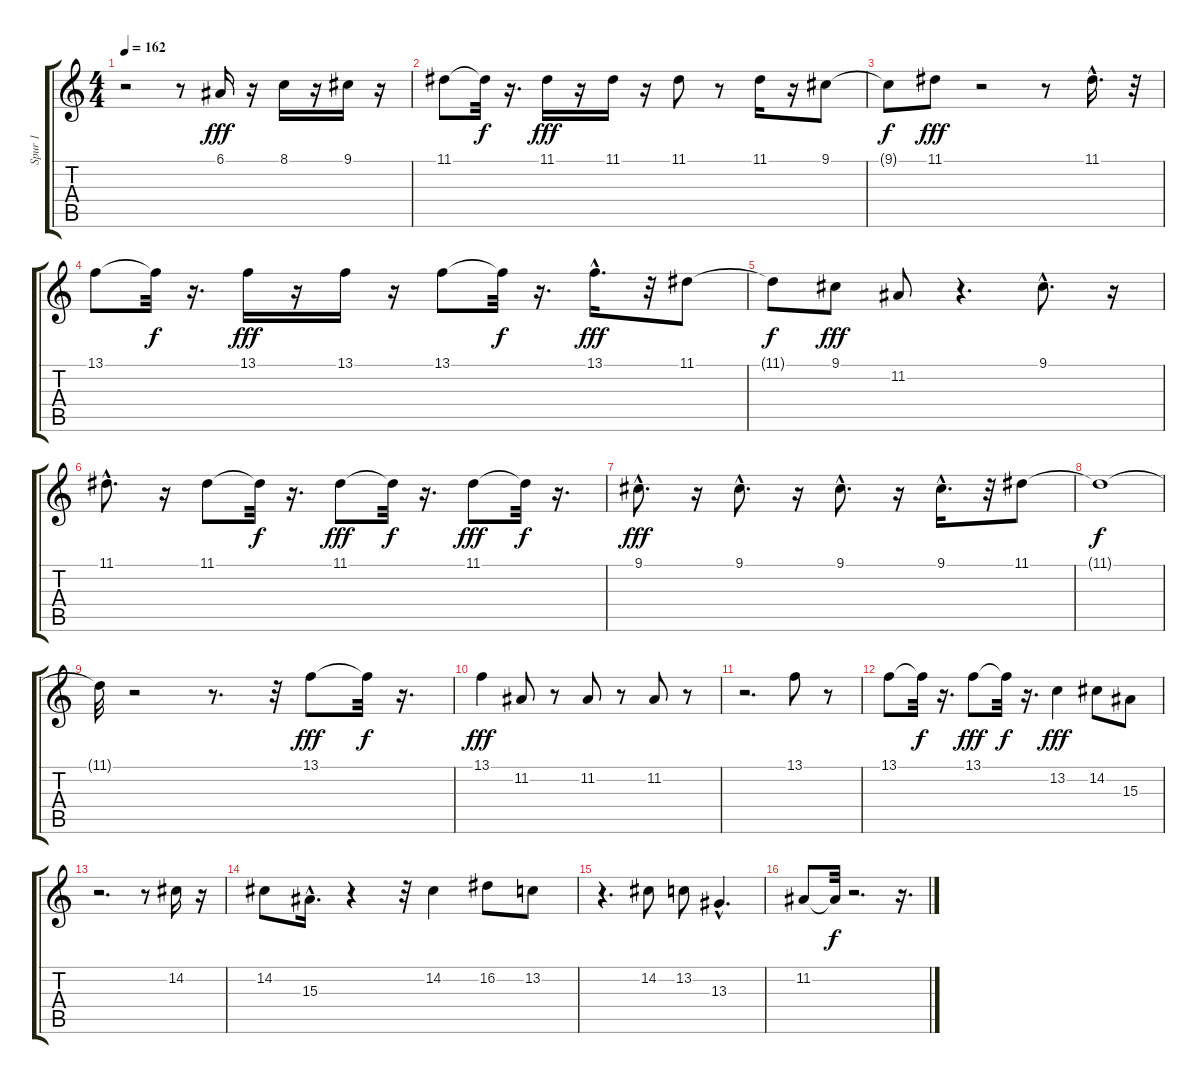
\track ("Spur 1" "Spur 1") {instrument recorder}
\staff {score tabs}
\tuning (E4 B3 G3 D3 A2 E2) {hide}
\ts (4 4)
\tempo 162
\clef g2
\ks c
r.2{dy f} r.8 6.1.16{dy fff} r.16 8.1.16 r.16 9.1.16 r.16 |
11.1.8 11.1{t}.32{dy f} r.16{d} 11.1.16{dy fff} r.16 11.1.16 r.16 11.1.8 r.8 11.1.16 r.16 9.1.8 |
9.1{t}.8{dy f} 11.1.8{dy fff} r.2 r.8 11.1{hac}.16{d} r.32 |
13.1.8 13.1{t}.32{dy f} r.16{d} 13.1.16{dy fff} r.16 13.1.16 r.16 13.1.8 13.1{t}.32{dy f} r.16{d} 13.1{hac}.16{d dy fff} r.32 11.1.8 |
11.1{t}.8{dy f} 9.1.8{dy fff} 11.2.8 r.4{d} 9.1{hac}.8{d} r.16 |
11.1{hac}.8{d} r.16 11.1.8 11.1{t}.32{dy f} r.16{d} 11.1.8{dy fff} 11.1{t}.32{dy f} r.16{d} 11.1.8{dy fff} 11.1{t}.32{dy f} r.16{d} |
9.1{hac}.8{d dy fff} r.16 9.1{hac}.8{d} r.16 9.1{hac}.8{d} r.16 9.1{hac}.16{d} r.32 11.1.8 |
11.1{t}.1{dy f} |
11.1{t}.32 r.2 r.8{d} r.32 13.1.8{dy fff} 13.1{t}.32{dy f} r.16{d} |
13.1.4{dy fff} 11.2.8 r.8 11.2.8 r.8 11.2.8 r.8 |
r.2{d} 13.1.8 r.8 |
13.1.8 13.1{t}.32{dy f} r.16{d} 13.1.8{dy fff} 13.1{t}.32{dy f} r.16{d} 13.2.4{dy fff} 14.2.8 15.3.8 |
r.2{d} r.8 14.2.16 r.16 |
14.2.8 15.3{hac}.16{d} r.4 r.32 14.2.4 16.2.8 13.2.8 |
r.4{d} 14.2.8 13.2.8 13.3{hac}.4{d} |
11.2.8 11.2{t}.32{dy f} r.2{d} r.16{d}
